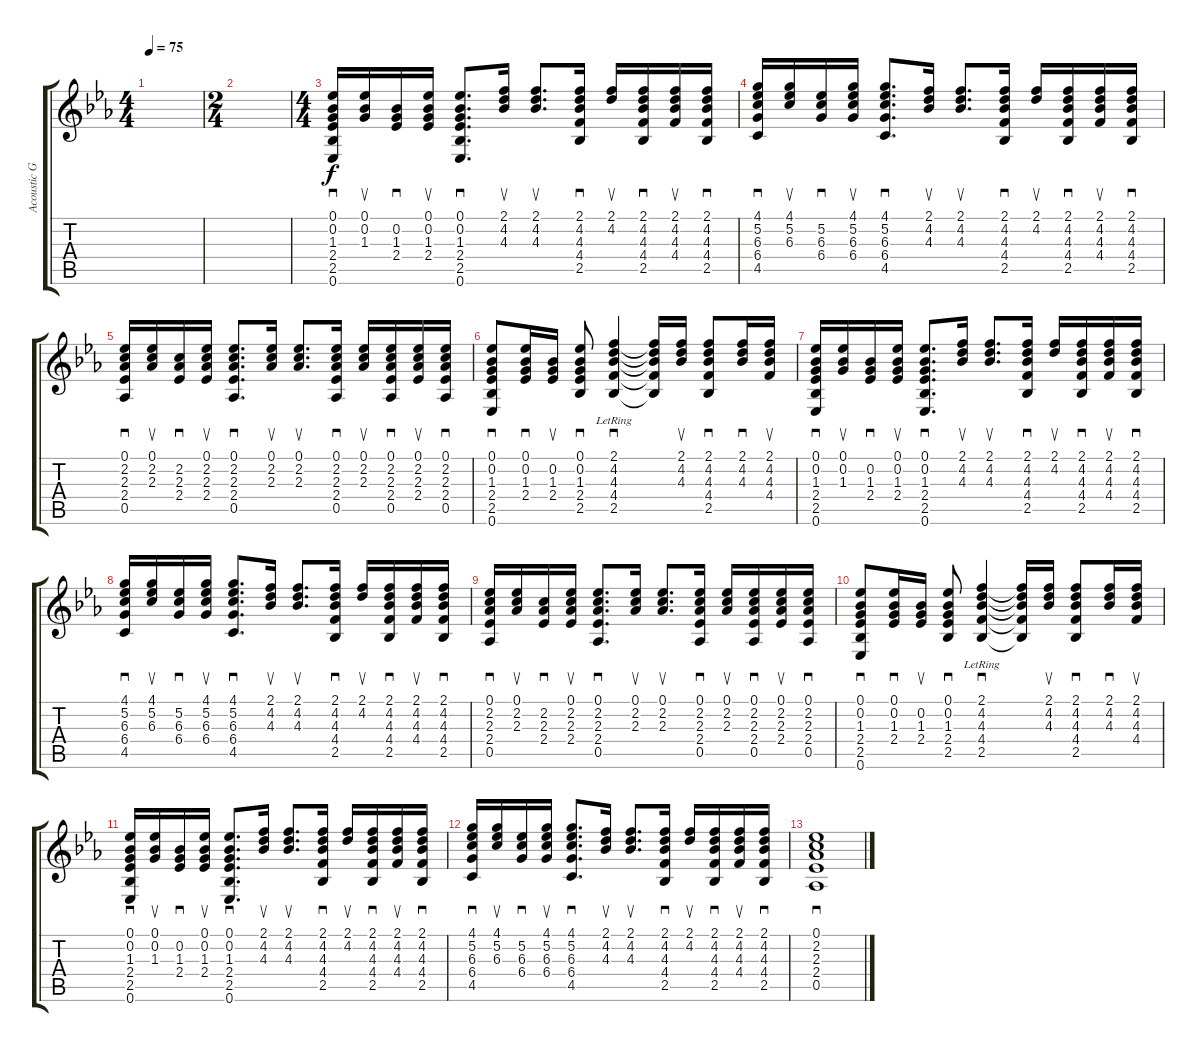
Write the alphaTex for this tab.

\track ("Acoustic Guitar" "Acoustic G") {instrument acousticguitarsteel}
\staff {score tabs}
\tuning (Eb4 Bb3 Gb3 Db3 Ab2 Eb2) {hide}
\ts (4 4)
\tempo 75
\clef g2
\ks eb
|
\ts (2 4)
|
\ts (4 4)
(0.1 0.2 1.3 2.4 2.5 0.6).16{sd} (0.1 0.2 1.3).16{su} (0.2 1.3 2.4).16{sd} (0.1 0.2 1.3 2.4).16{su} (0.1 0.2 1.3 2.4 2.5 0.6).8{d sd} (2.1 4.2 4.3).16{su} (2.1 4.2 4.3).8{d su} (2.1 4.2 4.3 4.4 2.5).16{sd} (2.1 4.2).16{su} (2.1 4.2 4.3 4.4 2.5).16{sd} (2.1 4.2 4.3 4.4).16{su} (2.1 4.2 4.3 4.4 2.5).16{sd} |
(4.1 5.2 6.3 6.4 4.5).16{sd} (4.1 5.2 6.3).16{su} (5.2 6.3 6.4).16{sd} (4.1 5.2 6.3 6.4).16{su} (4.1 5.2 6.3 6.4 4.5).8{d sd} (2.1 4.2 4.3).16{su} (2.1 4.2 4.3).8{d su} (2.1 4.2 4.3 4.4 2.5).16{sd} (2.1 4.2).16{su} (2.1 4.2 4.3 4.4 2.5).16{sd} (2.1 4.2 4.3 4.4).16{su} (2.1 4.2 4.3 4.4 2.5).16{sd} |
(0.1 2.2 2.3 2.4 0.5).16{sd} (0.1 2.2 2.3).16{su} (2.2 2.3 2.4).16{sd} (0.1 2.2 2.3 2.4).16{su} (0.1 2.2 2.3 2.4 0.5).8{d sd} (0.1 2.2 2.3).16{su} (0.1 2.2 2.3).8{d su} (0.1 2.2 2.3 2.4 0.5).16{sd} (0.1 2.2 2.3).16{su} (0.1 2.2 2.3 2.4 0.5).16{sd} (0.1 2.2 2.3 2.4).16{su} (0.1 2.2 2.3 2.4 0.5).16{sd} |
(0.1 0.2 1.3 2.4 2.5 0.6).8{sd} (0.1 0.2 1.3 2.4).16{sd} (0.2 1.3 2.4).16{su} (0.1 0.2 1.3 2.4 2.5).8{sd} (2.1{lr} 4.2{lr} 4.3{lr} 4.4{lr} 2.5{lr}).4{sd} (2.1{t} 4.2{t} 4.3{t} 4.4{t} 2.5{t}).16 (2.1 4.2 4.3).16{su} (2.1 4.2 4.3 4.4 2.5).8{sd} (2.1 4.2 4.3).16{sd} (2.1 4.2 4.3 4.4).16{su} |
(0.1 0.2 1.3 2.4 2.5 0.6).16{sd} (0.1 0.2 1.3).16{su} (0.2 1.3 2.4).16{sd} (0.1 0.2 1.3 2.4).16{su} (0.1 0.2 1.3 2.4 2.5 0.6).8{d sd} (2.1 4.2 4.3).16{su} (2.1 4.2 4.3).8{d su} (2.1 4.2 4.3 4.4 2.5).16{sd} (2.1 4.2).16{su} (2.1 4.2 4.3 4.4 2.5).16{sd} (2.1 4.2 4.3 4.4).16{su} (2.1 4.2 4.3 4.4 2.5).16{sd} |
(4.1 5.2 6.3 6.4 4.5).16{sd} (4.1 5.2 6.3).16{su} (5.2 6.3 6.4).16{sd} (4.1 5.2 6.3 6.4).16{su} (4.1 5.2 6.3 6.4 4.5).8{d sd} (2.1 4.2 4.3).16{su} (2.1 4.2 4.3).8{d su} (2.1 4.2 4.3 4.4 2.5).16{sd} (2.1 4.2).16{su} (2.1 4.2 4.3 4.4 2.5).16{sd} (2.1 4.2 4.3 4.4).16{su} (2.1 4.2 4.3 4.4 2.5).16{sd} |
(0.1 2.2 2.3 2.4 0.5).16{sd} (0.1 2.2 2.3).16{su} (2.2 2.3 2.4).16{sd} (0.1 2.2 2.3 2.4).16{su} (0.1 2.2 2.3 2.4 0.5).8{d sd} (0.1 2.2 2.3).16{su} (0.1 2.2 2.3).8{d su} (0.1 2.2 2.3 2.4 0.5).16{sd} (0.1 2.2 2.3).16{su} (0.1 2.2 2.3 2.4 0.5).16{sd} (0.1 2.2 2.3 2.4).16{su} (0.1 2.2 2.3 2.4 0.5).16{sd} |
(0.1 0.2 1.3 2.4 2.5 0.6).8{sd} (0.1 0.2 1.3 2.4).16{sd} (0.2 1.3 2.4).16{su} (0.1 0.2 1.3 2.4 2.5).8{sd} (2.1{lr} 4.2{lr} 4.3{lr} 4.4{lr} 2.5{lr}).4{sd} (2.1{t} 4.2{t} 4.3{t} 4.4{t} 2.5{t}).16 (2.1 4.2 4.3).16{su} (2.1 4.2 4.3 4.4 2.5).8{sd} (2.1 4.2 4.3).16{sd} (2.1 4.2 4.3 4.4).16{su} |
(0.1 0.2 1.3 2.4 2.5 0.6).16{sd} (0.1 0.2 1.3).16{su} (0.2 1.3 2.4).16{sd} (0.1 0.2 1.3 2.4).16{su} (0.1 0.2 1.3 2.4 2.5 0.6).8{d sd} (2.1 4.2 4.3).16{su} (2.1 4.2 4.3).8{d su} (2.1 4.2 4.3 4.4 2.5).16{sd} (2.1 4.2).16{su} (2.1 4.2 4.3 4.4 2.5).16{sd} (2.1 4.2 4.3 4.4).16{su} (2.1 4.2 4.3 4.4 2.5).16{sd} |
(4.1 5.2 6.3 6.4 4.5).16{sd} (4.1 5.2 6.3).16{su} (5.2 6.3 6.4).16{sd} (4.1 5.2 6.3 6.4).16{su} (4.1 5.2 6.3 6.4 4.5).8{d sd} (2.1 4.2 4.3).16{su} (2.1 4.2 4.3).8{d su} (2.1 4.2 4.3 4.4 2.5).16{sd} (2.1 4.2).16{su} (2.1 4.2 4.3 4.4 2.5).16{sd} (2.1 4.2 4.3 4.4).16{su} (2.1 4.2 4.3 4.4 2.5).16{sd} |
(0.1 2.2 2.3 2.4 0.5).1{sd}
